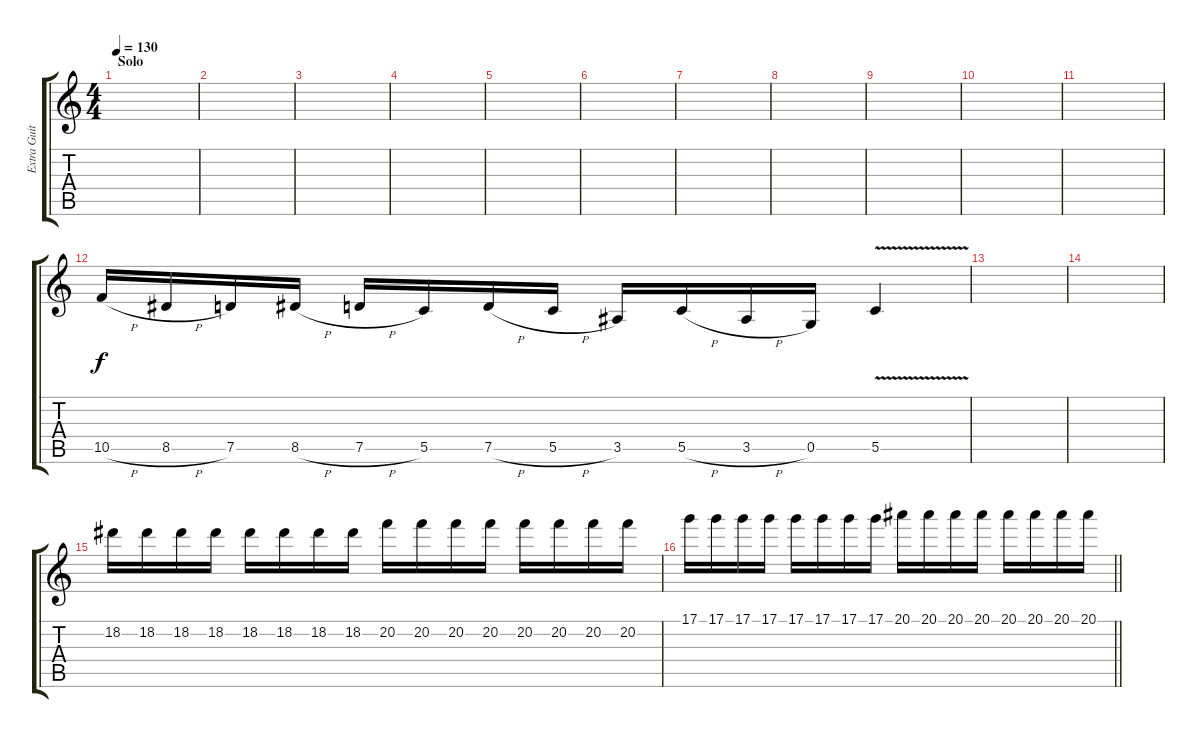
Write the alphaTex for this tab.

\track ("Extra Guitar" "Extra Guit") {instrument distortionguitar}
\staff {score tabs}
\tuning (D4 A3 F3 C3 G2 C2) {hide}
\ts (4 4)
\section ("" "Solo")
\tempo 130
\clef g2
\ks c
|
|
|
|
|
|
|
|
|
|
|
10.5{h}.16 8.5{h}.16 7.5.16 8.5{h}.16 7.5{h}.16 5.5.16 7.5{h}.16 5.5{h}.16 3.5.16 5.5{h}.16 3.5{h}.16 0.5.16 5.5{v}.4 |
|
|
18.2.16 18.2.16 18.2.16 18.2.16 18.2.16 18.2.16 18.2.16 18.2.16 20.2.16 20.2.16 20.2.16 20.2.16 20.2.16 20.2.16 20.2.16 20.2.16 |
\barLineRight lightlight
17.1.16 17.1.16 17.1.16 17.1.16 17.1.16 17.1.16 17.1.16 17.1.16 20.1.16 20.1.16 20.1.16 20.1.16 20.1.16 20.1.16 20.1.16 20.1.16
